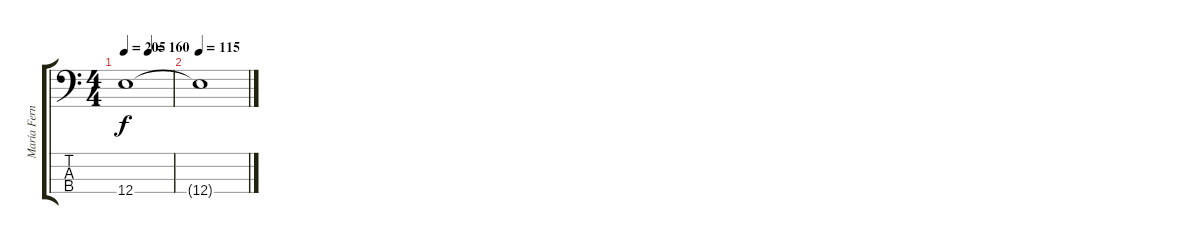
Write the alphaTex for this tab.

\track ("María Fernanda (bajo)" "María Fern") {instrument electricbassfinger}
\staff {score tabs}
\tuning (G2 D2 A1 E1) {hide}
\ts (4 4)
\tempo 205
\tempo (160 0.5)
\clef f4
\ks c
12.4{t}.1{dy f} |
\tempo 115
12.4{t}.1
